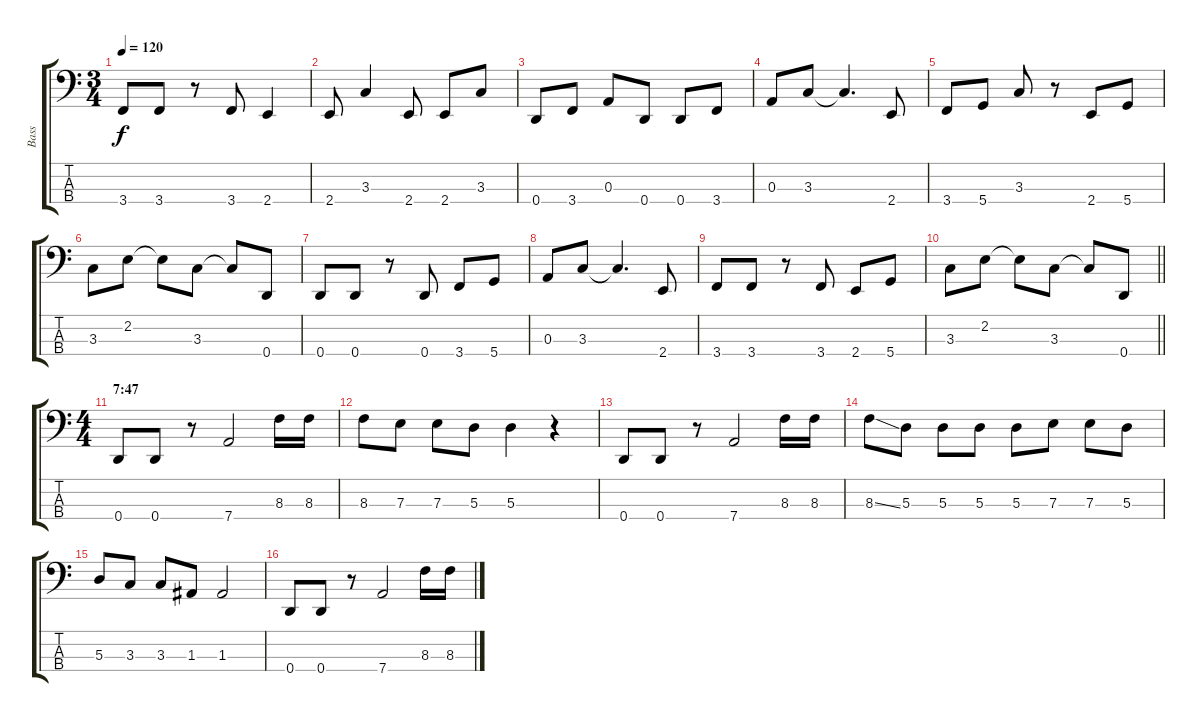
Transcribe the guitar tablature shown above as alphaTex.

\track ("Bass" "Bass") {instrument electricbassfinger}
\staff {score tabs}
\tuning (G2 D2 A1 D1) {hide}
\ts (3 4)
\tempo 120
\clef f4
\ks c
3.4.8{dy f} 3.4.8 r.8 3.4.8 2.4.4 |
2.4.8 3.3.4 2.4.8 2.4.8 3.3.8 |
0.4.8 3.4.8 0.3.8 0.4.8 0.4.8 3.4.8 |
0.3.8 3.3.8 3.3{t}.4{d} 2.4.8 |
3.4.8 5.4.8 3.3.8 r.8 2.4.8 5.4.8 |
3.3.8 2.2.8 2.2{t}.8 3.3.8 3.3{t}.8 0.4.8 |
0.4.8 0.4.8 r.8 0.4.8 3.4.8 5.4.8 |
0.3.8 3.3.8 3.3{t}.4{d} 2.4.8 |
3.4.8 3.4.8 r.8 3.4.8 2.4.8 5.4.8 |
\barLineRight lightlight
3.3.8 2.2.8 2.2{t}.8 3.3.8 3.3{t}.8 0.4.8 |
\ts (4 4)
\section ("" "7:47")
0.4.8 0.4.8 r.8 7.4.2 8.3.16 8.3.16 |
8.3.8 7.3.8 7.3.8 5.3.8 5.3.4 r.4 |
0.4.8 0.4.8 r.8 7.4.2 8.3.16 8.3.16 |
8.3{ss}.8 5.3.8 5.3.8 5.3.8 5.3.8 7.3.8 7.3.8 5.3.8 |
5.3.8 3.3.8 3.3.8 1.3.8 1.3.2 |
0.4.8 0.4.8 r.8 7.4.2 8.3.16 8.3.16
